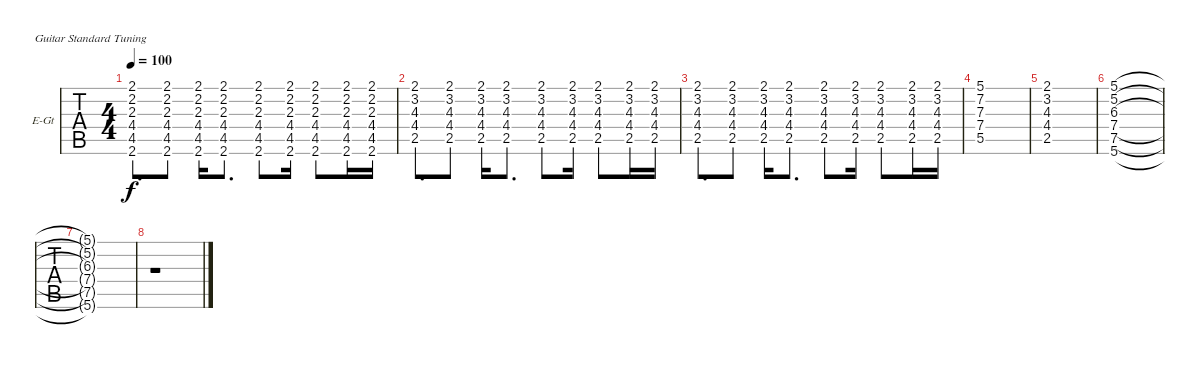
\bracketExtendMode groupsimilarinstruments
\firstSystemTrackNameOrientation horizontal
\otherSystemsTrackNameOrientation horizontal
\track ("Albert" "E-Gt") {instrument distortionguitar}
\staff {tabs}
\tuning (E4 B3 G3 D3 A2 E2)
\ts (4 4)
\tempo 100
\clef g2
\ks c
(2.1 2.2 2.3 4.4 4.5 2.6).8{d dy f} (2.1 2.2 2.3 4.4 4.5 2.6).8 (2.1 2.2 2.3 4.4 4.5 2.6).16 (2.1 2.2 2.3 4.4 4.5 2.6).8{d} (2.1 2.2 2.3 4.4 4.5 2.6).8 (2.1 2.2 2.3 4.4 4.5 2.6).16 (2.1 2.2 2.3 4.4 4.5 2.6).8 (2.1 2.2 2.3 4.4 4.5 2.6).16 (2.1 2.2 2.3 4.4 4.5 2.6).16 |
(2.1 3.2 4.3 4.4 2.5).8{d} (2.1 3.2 4.3 4.4 2.5).8 (2.1 3.2 4.3 4.4 2.5).16 (2.1 3.2 4.3 4.4 2.5).8{d} (2.1 3.2 4.3 4.4 2.5).8 (2.1 3.2 4.3 4.4 2.5).16 (2.1 3.2 4.3 4.4 2.5).8 (2.1 3.2 4.3 4.4 2.5).16 (2.1 3.2 4.3 4.4 2.5).16 |
(2.1 3.2 4.3 4.4 2.5).8{d} (2.1 3.2 4.3 4.4 2.5).8 (2.1 3.2 4.3 4.4 2.5).16 (2.1 3.2 4.3 4.4 2.5).8{d} (2.1 3.2 4.3 4.4 2.5).8 (2.1 3.2 4.3 4.4 2.5).16 (2.1 3.2 4.3 4.4 2.5).8 (2.1 3.2 4.3 4.4 2.5).16 (2.1 3.2 4.3 4.4 2.5).16 |
(5.1 7.2 7.3 7.4 5.5).1 |
(2.1 3.2 4.3 4.4 2.5).1 |
(5.1 5.2 6.3 7.4 7.5 5.6).1 |
(5.1{t} 5.2{t} 6.3{t} 7.4{t} 7.5{t} 5.6{t}).1 |
r.1
